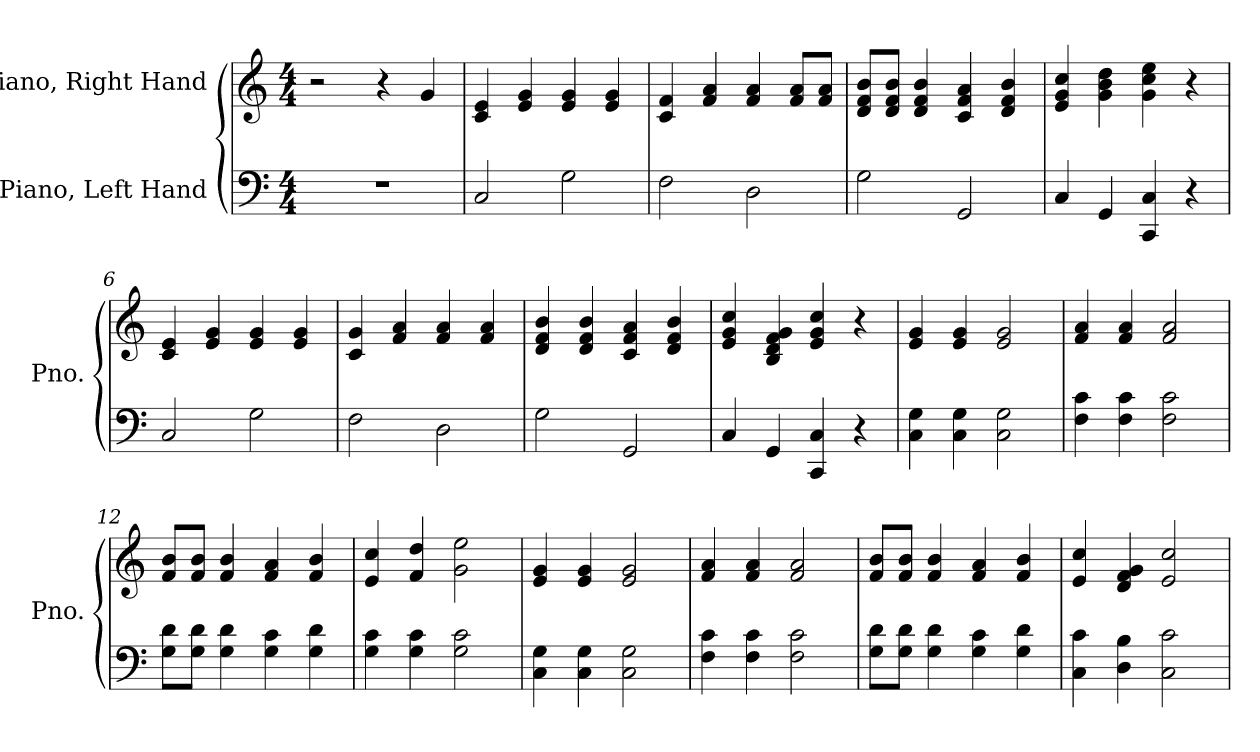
**kern	**kern
*part2	*part1
*staff2	*staff1
*I"Piano, Left Hand	*I"Piano, Right Hand
*I'Pno.	*I'Pno.
*clefF4	*clefG2
*k[]	*k[]
*M4/4	*M4/4
*MM100	*MM100
=1	=1
1r	2r
.	4r
.	4g/
=2	=2
2C/	4c/ 4e/
.	4e/ 4g/
2G\	4e/ 4g/
.	4e/ 4g/
=3	=3
2F\	4c/ 4f/
.	4f/ 4a/
2D\	4f/ 4a/
.	8f/ 8a/L
.	8f/ 8a/J
=4	=4
2G\	8d/ 8f/ 8b/L
.	8d/ 8f/ 8b/J
.	4d/ 4f/ 4b/
2GG/	4c/ 4f/ 4a/
.	4d/ 4f/ 4b/
=5	=5
4C/	4e/ 4g/ 4cc/
4GG/	4g\ 4b\ 4dd\
4CC/ 4C/	4g\ 4cc\ 4ee\
4r	4r
=6	=6
2C/	4c/ 4e/
.	4e/ 4g/
2G\	4e/ 4g/
.	4e/ 4g/
=7	=7
2F\	4c/ 4g/
.	4f/ 4a/
2D\	4f/ 4a/
.	4f/ 4a/
!!LO:LB:g=z
=8	=8
2G\	4d/ 4f/ 4b/
.	4d/ 4f/ 4b/
2GG/	4c/ 4f/ 4a/
.	4d/ 4f/ 4b/
=9	=9
4C/	4e/ 4g/ 4cc/
4GG/	4B/ 4d/ 4f/ 4g/
4CC/ 4C/	4e/ 4g/ 4cc/
4r	4r
=10	=10
4C\ 4G\	4e/ 4g/
4C\ 4G\	4e/ 4g/
2C\ 2G\	2e/ 2g/
=11	=11
4F\ 4c\	4f/ 4a/
4F\ 4c\	4f/ 4a/
2F\ 2c\	2f/ 2a/
=12	=12
8G\ 8d\L	8f/ 8b/L
8G\ 8d\J	8f/ 8b/J
4G\ 4d\	4f/ 4b/
4G\ 4c\	4f/ 4a/
4G\ 4d\	4f/ 4b/
=13	=13
4G\ 4c\	4e/ 4cc/
4G\ 4c\	4f/ 4dd/
2G\ 2c\	2g\ 2ee\
=14	=14
4C\ 4G\	4e/ 4g/
4C\ 4G\	4e/ 4g/
2C\ 2G\	2e/ 2g/
=15	=15
4F\ 4c\	4f/ 4a/
4F\ 4c\	4f/ 4a/
2F\ 2c\	2f/ 2a/
!!LO:LB:g=z
=16	=16
8G\ 8d\L	8f/ 8b/L
8G\ 8d\J	8f/ 8b/J
4G\ 4d\	4f/ 4b/
4G\ 4c\	4f/ 4a/
4G\ 4d\	4f/ 4b/
=17	=17
4C\ 4c\	4e/ 4cc/
4D\ 4B\	4d/ 4f/ 4g/
2C\ 2c\	2e/ 2cc/
=	=
*-	*-
